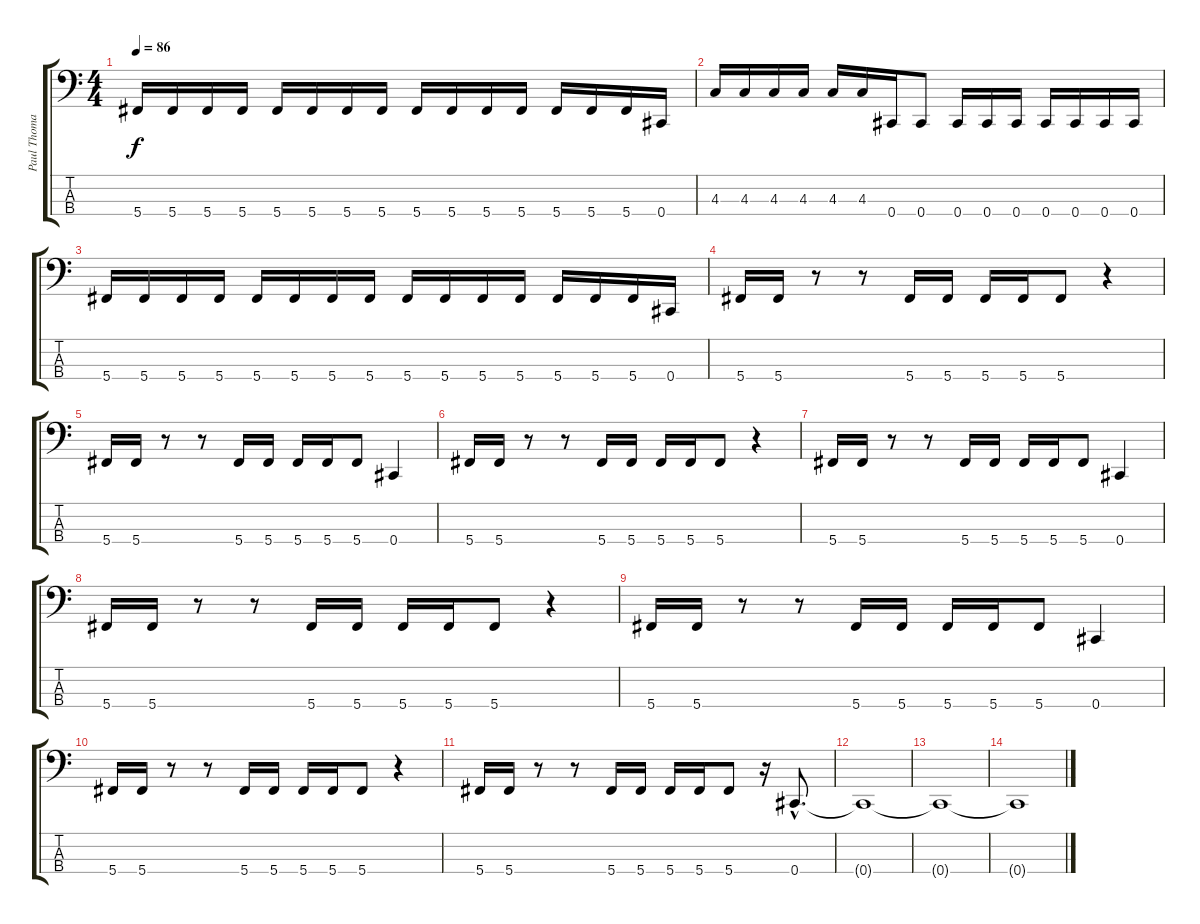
\track ("Paul Thomas - Bass" "Paul Thoma") {instrument electricbassfinger}
\staff {score tabs}
\tuning (Gb2 Db2 Ab1 Db1) {hide}
\ts (4 4)
\tempo 86
\clef f4
\ks c
5.4.16{dy f} 5.4.16 5.4.16 5.4.16 5.4.16 5.4.16 5.4.16 5.4.16 5.4.16 5.4.16 5.4.16 5.4.16 5.4.16 5.4.16 5.4.16 0.4.16 |
4.3.16 4.3.16 4.3.16 4.3.16 4.3.16 4.3.16 0.4.16 0.4.8 0.4.16 0.4.16 0.4.16 0.4.16 0.4.16 0.4.16 0.4.16 |
5.4.16 5.4.16 5.4.16 5.4.16 5.4.16 5.4.16 5.4.16 5.4.16 5.4.16 5.4.16 5.4.16 5.4.16 5.4.16 5.4.16 5.4.16 0.4.16 |
5.4.16 5.4.16 r.8 r.8 5.4.16 5.4.16 5.4.16 5.4.16 5.4.8 r.4 |
5.4.16 5.4.16 r.8 r.8 5.4.16 5.4.16 5.4.16 5.4.16 5.4.8 0.4.4 |
5.4.16 5.4.16 r.8 r.8 5.4.16 5.4.16 5.4.16 5.4.16 5.4.8 r.4 |
5.4.16 5.4.16 r.8 r.8 5.4.16 5.4.16 5.4.16 5.4.16 5.4.8 0.4.4 |
5.4.16 5.4.16 r.8 r.8 5.4.16 5.4.16 5.4.16 5.4.16 5.4.8 r.4 |
5.4.16 5.4.16 r.8 r.8 5.4.16 5.4.16 5.4.16 5.4.16 5.4.8 0.4.4 |
5.4.16 5.4.16 r.8 r.8 5.4.16 5.4.16 5.4.16 5.4.16 5.4.8 r.4 |
5.4.16 5.4.16 r.8 r.8 5.4.16 5.4.16 5.4.16 5.4.16 5.4.8 r.16 0.4{hac}.8{d} |
0.4{t}.1 |
0.4{t}.1 |
0.4{t}.1
